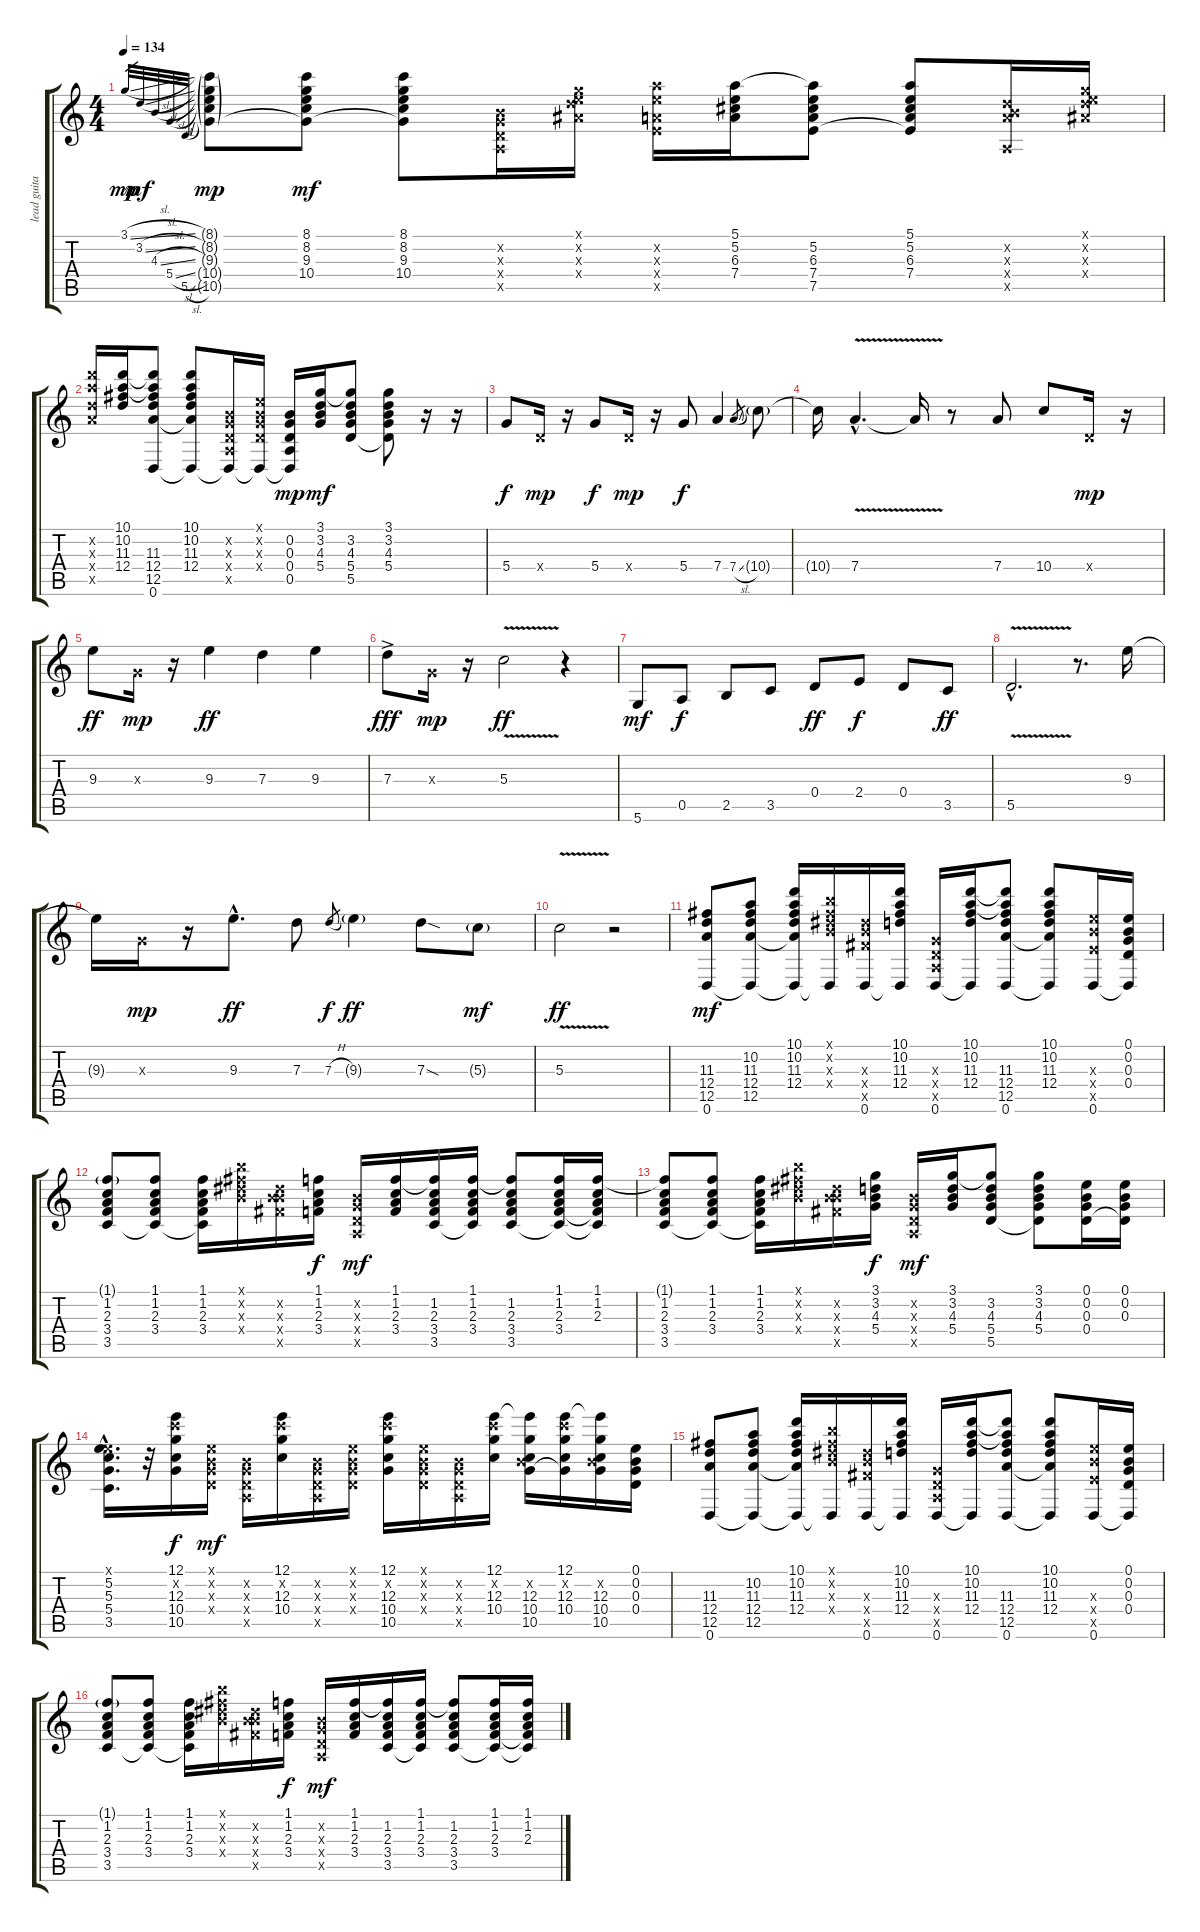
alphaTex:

\track ("lead guitar" "lead guita") {instrument electricguitarclean}
\staff {score tabs}
\tuning (E4 B3 G3 D3 A2 D2) {hide}
\ts (4 4)
\tempo 134
\clef g2
\ks c
3.1{sl}.32{gr dy mp} 3.2{sl}.32{gr dy mf} 4.3{sl}.32{gr} 5.4{sl}.32{gr} 5.5{sl}.32{gr} (8.1{g} 8.2{g} 9.3{g} 10.4{g} 10.5{g}).8{dy mp} (8.1 8.2 9.3 10.4 10.5{t}).8{dy mf} (8.1 8.2 9.3 10.4 10.5{t}).8 (0.2{x} 0.3{x} 0.4{x} 0.5{x}).16 (0.1{x} 8.2{x} 7.3{x} 8.4{x}).16 (10.2{x} 9.3{x} 7.4{x} 7.5{x}).16 (5.1 5.2 6.3 7.4).16 (5.1{t} 5.2 6.3 7.4 7.5).8 (5.1 5.2 6.3 7.4 7.5{t}).8 (0.2{x} 7.3{x} 7.4{x} 0.5{x}).16 (0.1{x} 8.2{x} 7.3{x} 8.4{x}).16 |
(15.2{x} 14.3{x} 12.4{x} 12.5{x}).16 (10.1 10.2 11.3 12.4).16 (10.1{t} 10.2{t} 11.3 12.4 12.5 0.6).8 (10.1 10.2 11.3 12.4 12.5{t} 0.6{t}).8 (0.2{x} 0.3{x} 0.4{x} 0.5{x} 0.6{t}).16 (0.1{x} 0.2{x} 0.3{x} 0.4{x} 0.6{t}).16 (0.2 0.3 0.4 0.5 0.6{t}).16{dy mp} (3.1 3.2 4.3 5.4).16{dy mf} (3.1{t} 3.2 4.3 5.4 5.5).8 (3.1 3.2 4.3 5.4 5.5{t}).8 r.16 r.16 |
5.4.8{dy f} 0.4{x}.16{dy mp} r.16 5.4.8{dy f} 0.4{x}.16{dy mp} r.16 5.4.8{dy f} 7.4.4 7.4{sl}.8{gr} 10.4{g}.8 |
10.4{t}.16 7.4{v hac}.4{d} 7.4{t}.16 r.8 7.4.8 10.4.8 0.4{x}.16{dy mp} r.16 |
9.3.8{dy ff} 0.3{x}.16{dy mp} r.16 9.3.4{dy ff} 7.3.4 9.3.4 |
7.3{ac}.8{dy fff} 0.3{x}.16{dy mp} r.16 5.3{v}.2{dy ff} r.4 |
5.6.8{dy mf} 0.5.8{dy f} 2.5.8 3.5.8 0.4.8{dy ff} 2.4.8{dy f} 0.4.8 3.5.8{dy ff} |
5.5{v hac}.2{d} r.8{d} 9.3.16 |
9.3{t}.16 0.3{x}.16{dy mp} r.16 9.3{hac}.8{d dy ff} 7.3.8 7.3{h}.8{gr dy f} 9.3{g}.4{dy ff} 7.3{sod}.8 5.3{g}.8{dy mf} |
5.3{v}.2{dy ff} r.2 |
(11.3 12.4 12.5 0.6).8{dy mf volume 12} (10.2 11.3 12.4 12.5 0.6{t}).8 (10.1 10.2 11.3 12.4 12.5{t} 0.6{t}).16 (7.1{x} 7.2{x} 8.3{x} 9.4{x} 0.6{t}).16 (8.3{x} 9.4{x} 9.5{x} 0.6).16 (10.1 10.2 11.3 12.4 0.6{t}).16 (0.3{x} 0.4{x} 0.5{x} 0.6).16 (10.1 10.2 11.3 12.4 0.6{t}).16 (10.1{t} 10.2{t} 11.3 12.4 12.5 0.6).8 (10.1 10.2 11.3 12.4 12.5{t} 0.6{t}).8 (9.3{x} 9.4{x} 7.5{x} 0.6).16 (0.1 0.2 0.3 0.4 0.6{t}).16 |
(1.1{g} 1.2 2.3 3.4 3.5).8 (1.1 1.2 2.3 3.4 3.5{t}).8 (1.1 1.2 2.3 3.4 3.5{t}).16 (7.1{x} 7.2{x} 8.3{x} 9.4{x}).16 (0.2{x} 8.3{x} 9.4{x} 9.5{x}).16 (1.1 1.2 2.3 3.4).16{dy f} (0.2{x} 0.3{x} 0.4{x} 0.5{x}).16{dy mf} (1.1 1.2 2.3 3.4).16 (1.1{t} 1.2 2.3 3.4 3.5).16 (1.1 1.2 2.3 3.4 3.5{t}).16 (1.1{t} 1.2 2.3 3.4 3.5).8 (1.1 1.2 2.3 3.4 3.5{t}).16 (1.1 1.2 2.3 3.4{t} 3.5{t}).16 |
(1.1{t} 1.2 2.3 3.4 3.5).8 (1.1 1.2 2.3 3.4 3.5{t}).8 (1.1 1.2 2.3 3.4 3.5{t}).16 (7.1{x} 7.2{x} 8.3{x} 9.4{x}).16 (0.2{x} 8.3{x} 9.4{x} 9.5{x}).16 (3.1 3.2 4.3 5.4).16{dy f} (0.2{x} 0.3{x} 0.4{x} 0.5{x}).16{dy mf} (3.1 3.2 4.3 5.4).16 (3.1{t} 3.2 4.3 5.4 5.5).8 (3.1 3.2 4.3 5.4 5.5{t}).8 (0.1 0.2 0.3 0.4).16 (0.1 0.2 0.3 0.4{t}).16 |
(0.1{hac x} 5.2{hac} 5.3{hac} 5.4{hac} 3.5{hac}).16{d} r.32 (12.1 13.2{x} 12.3 10.4 10.5).16{dy f} (0.1{x} 0.2{x} 0.3{x} 0.4{x}).16{dy mf} (0.2{x} 0.3{x} 0.4{x} 0.5{x}).16 (12.1 13.2{x} 12.3 10.4).16 (0.2{x} 0.3{x} 0.4{x} 0.5{x}).16 (0.1{x} 0.2{x} 0.3{x} 0.4{x}).16 (12.1 13.2{x} 12.3 10.4 10.5).16 (0.1{x} 0.2{x} 0.3{x} 0.4{x}).16 (0.2{x} 0.3{x} 0.4{x} 0.5{x}).16 (12.1 13.2{x} 12.3 10.4).16 (12.1{t} 0.2{x} 12.3 10.4 10.5).16 (12.1 13.2{x} 12.3 10.4 10.5{t}).16 (12.1{t} 0.2{x} 12.3 10.4 10.5).16 (0.1 0.2 0.3 0.4).16 |
(11.3 12.4 12.5 0.6).8 (10.2 11.3 12.4 12.5 0.6{t}).8 (10.1 10.2 11.3 12.4 12.5{t} 0.6{t}).16 (7.1{x} 7.2{x} 8.3{x} 9.4{x} 0.6{t}).16 (8.3{x} 9.4{x} 9.5{x} 0.6).16 (10.1 10.2 11.3 12.4 0.6{t}).16 (0.3{x} 0.4{x} 0.5{x} 0.6).16 (10.1 10.2 11.3 12.4 0.6{t}).16 (10.1{t} 10.2{t} 11.3 12.4 12.5 0.6).8 (10.1 10.2 11.3 12.4 12.5{t} 0.6{t}).8 (9.3{x} 9.4{x} 7.5{x} 0.6).16 (0.1 0.2 0.3 0.4 0.6{t}).16 |
(1.1{g} 1.2 2.3 3.4 3.5).8 (1.1 1.2 2.3 3.4 3.5{t}).8 (1.1 1.2 2.3 3.4 3.5{t}).16 (7.1{x} 7.2{x} 8.3{x} 9.4{x}).16 (0.2{x} 8.3{x} 9.4{x} 9.5{x}).16 (1.1 1.2 2.3 3.4).16{dy f} (0.2{x} 0.3{x} 0.4{x} 0.5{x}).16{dy mf} (1.1 1.2 2.3 3.4).16 (1.1{t} 1.2 2.3 3.4 3.5).16 (1.1 1.2 2.3 3.4 3.5{t}).16 (1.1{t} 1.2 2.3 3.4 3.5).8 (1.1 1.2 2.3 3.4 3.5{t}).16 (1.1 1.2 2.3 3.4{t} 3.5{t}).16
